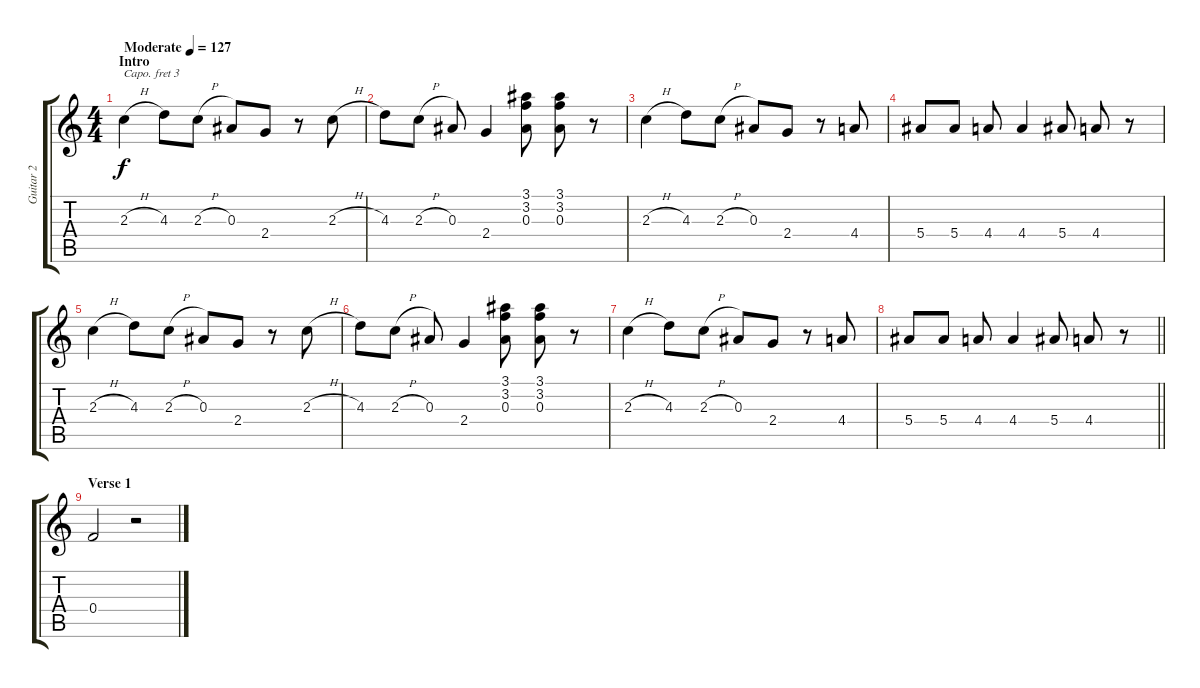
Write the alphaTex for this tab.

\track ("Guitar 2" "Guitar 2") {instrument acousticguitarsteel}
\staff {score tabs}
\capo 3
\tuning (E4 B3 G3 D3 A2 E2) {hide}
\ts (4 4)
\section ("" "Intro")
\tempo (127 "Moderate")
\clef g2
\ks c
2.3{h}.4{dy f instrument acousticguitarsteel} 4.3.8 2.3{h}.8 0.3.8 2.4.8 r.8 2.3{h}.8 |
4.3.8 2.3{h}.8 0.3.8 2.4.4 (3.1 3.2 0.3).8 (3.1 3.2 0.3).8 r.8 |
2.3{h}.4 4.3.8 2.3{h}.8 0.3.8 2.4.8 r.8 4.4.8 |
5.4.8 5.4.8 4.4.8 4.4.4 5.4.8 4.4.8 r.8 |
2.3{h}.4 4.3.8 2.3{h}.8 0.3.8 2.4.8 r.8 2.3{h}.8 |
4.3.8 2.3{h}.8 0.3.8 2.4.4 (3.1 3.2 0.3).8 (3.1 3.2 0.3).8 r.8 |
2.3{h}.4 4.3.8 2.3{h}.8 0.3.8 2.4.8 r.8 4.4.8 |
\barLineRight lightlight
5.4.8 5.4.8 4.4.8 4.4.4 5.4.8 4.4.8 r.8 |
\section ("" "Verse 1")
0.4.2 r.2
